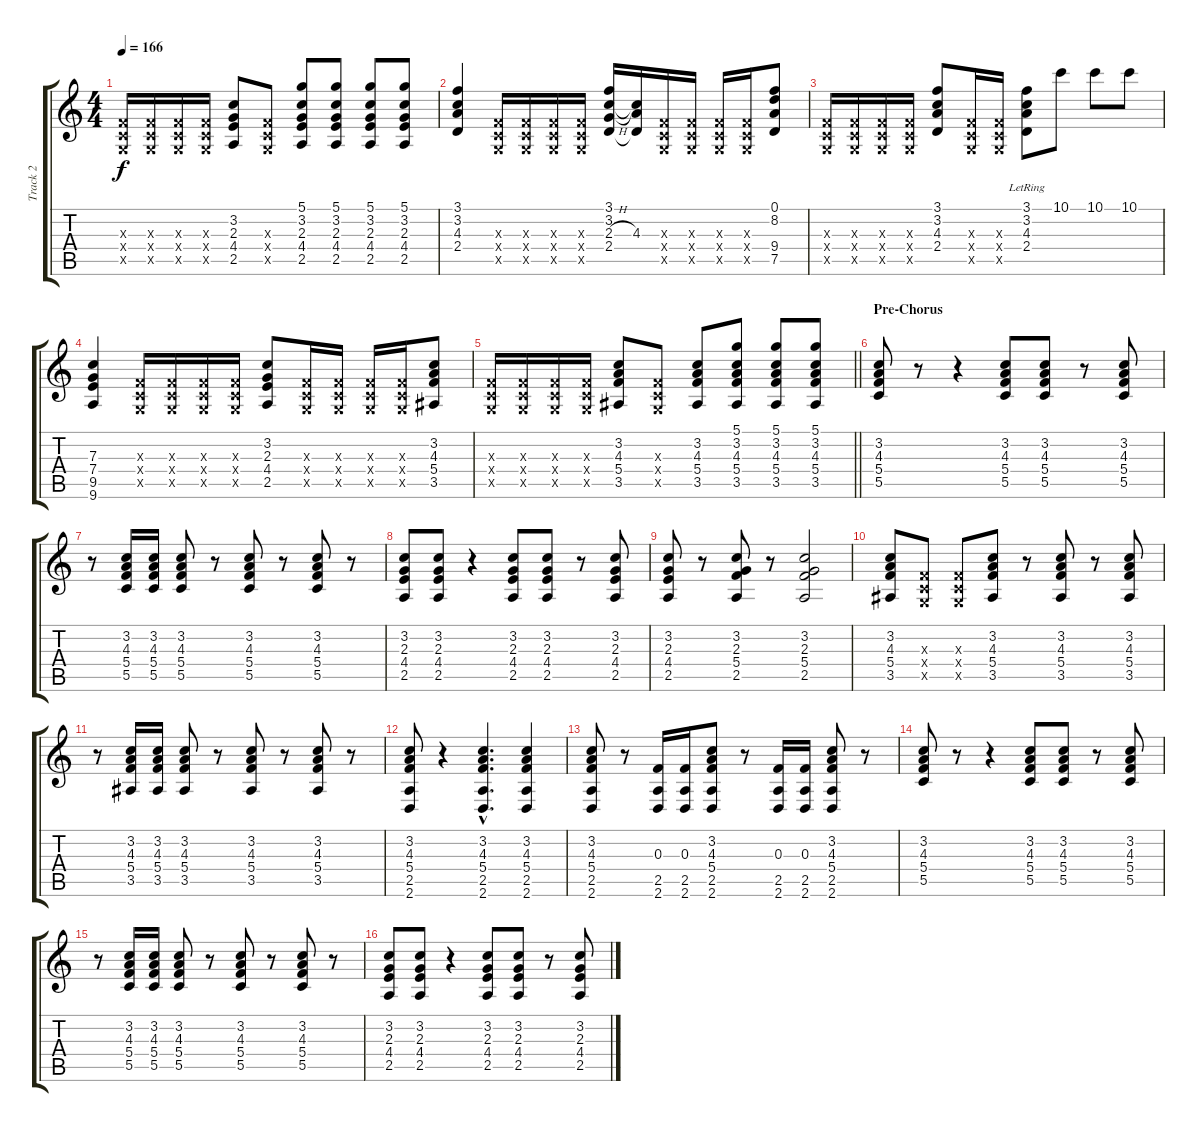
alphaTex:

\track ("Track 2" "Track 2") {instrument electricguitarjazz}
\staff {score tabs}
\tuning (D4 A3 F3 C3 G2 C2) {hide}
\ts (4 4)
\tempo 166
\clef g2
\ks c
(0.3{x} 0.4{x} 0.5{x}).16{dy f} (0.3{x} 0.4{x} 0.5{x}).16 (0.3{x} 0.4{x} 0.5{x}).16 (0.3{x} 0.4{x} 0.5{x}).16 (3.2 2.3 4.4 2.5).8 (0.3{x} 0.4{x} 0.5{x}).8 (5.1 3.2 2.3 4.4 2.5).8 (5.1 3.2 2.3 4.4 2.5).8 (5.1 3.2 2.3 4.4 2.5).8 (5.1 3.2 2.3 4.4 2.5).8 |
(3.1 3.2 4.3 2.4).4 (0.3{x} 0.4{x} 0.5{x}).16 (0.3{x} 0.4{x} 0.5{x}).16 (0.3{x} 0.4{x} 0.5{x}).16 (0.3{x} 0.4{x} 0.5{x}).16 (3.1 3.2 2.3{h} 2.4).16 (3.2{t} 4.3 2.4{t}).16 (0.3{x} 0.4{x} 0.5{x}).16 (0.3{x} 0.4{x} 0.5{x}).16 (0.3{x} 0.4{x} 0.5{x}).16 (0.3{x} 0.4{x} 0.5{x}).16 (0.1 8.2 9.4 7.5).8 |
(0.3{x} 0.4{x} 0.5{x}).16 (0.3{x} 0.4{x} 0.5{x}).16 (0.3{x} 0.4{x} 0.5{x}).16 (0.3{x} 0.4{x} 0.5{x}).16 (3.1 3.2 4.3 2.4).8 (0.3{x} 0.4{x} 0.5{x}).16 (0.3{x} 0.4{x} 0.5{x}).16 (3.1{lr} 3.2{lr} 4.3{lr} 2.4{lr}).8 10.1.8 10.1.8 10.1.8 |
(7.3 7.4 9.5 9.6).4 (0.3{x} 0.4{x} 0.5{x}).16 (0.3{x} 0.4{x} 0.5{x}).16 (0.3{x} 0.4{x} 0.5{x}).16 (0.3{x} 0.4{x} 0.5{x}).16 (3.2 2.3 4.4 2.5).8 (0.3{x} 0.4{x} 0.5{x}).16 (0.3{x} 0.4{x} 0.5{x}).16 (0.3{x} 0.4{x} 0.5{x}).16 (0.3{x} 0.4{x} 0.5{x}).16 (3.2 4.3 5.4 3.5).8 |
\barLineRight lightlight
(0.3{x} 0.4{x} 0.5{x}).16 (0.3{x} 0.4{x} 0.5{x}).16 (0.3{x} 0.4{x} 0.5{x}).16 (0.3{x} 0.4{x} 0.5{x}).16 (3.2 4.3 5.4 3.5).8 (0.3{x} 0.4{x} 0.5{x}).8 (3.2 4.3 5.4 3.5).8 (5.1 3.2 4.3 5.4 3.5).8 (5.1 3.2 4.3 5.4 3.5).8 (5.1 3.2 4.3 5.4 3.5).8 |
\section ("" "Pre-Chorus")
(3.2 4.3 5.4 5.5).8 r.8 r.4 (3.2 4.3 5.4 5.5).8 (3.2 4.3 5.4 5.5).8 r.8 (3.2 4.3 5.4 5.5).8 |
r.8 (3.2 4.3 5.4 5.5).16 (3.2 4.3 5.4 5.5).16 (3.2 4.3 5.4 5.5).8 r.8 (3.2 4.3 5.4 5.5).8 r.8 (3.2 4.3 5.4 5.5).8 r.8 |
(3.2 2.3 4.4 2.5).8 (3.2 2.3 4.4 2.5).8 r.4 (3.2 2.3 4.4 2.5).8 (3.2 2.3 4.4 2.5).8 r.8 (3.2 2.3 4.4 2.5).8 |
(3.2 2.3 4.4 2.5).8 r.8 (3.2 2.3 5.4 2.5).8 r.8 (3.2 2.3 5.4 2.5).2 |
(3.2 4.3 5.4 3.5).8 (0.3{x} 0.4{x} 0.5{x}).8 (0.3{x} 0.4{x} 0.5{x}).8 (3.2 4.3 5.4 3.5).8 r.8 (3.2 4.3 5.4 3.5).8 r.8 (3.2 4.3 5.4 3.5).8 |
r.8 (3.2 4.3 5.4 3.5).16 (3.2 4.3 5.4 3.5).16 (3.2 4.3 5.4 3.5).8 r.8 (3.2 4.3 5.4 3.5).8 r.8 (3.2 4.3 5.4 3.5).8 r.8 |
(3.2 4.3 5.4 2.5 2.6).8 r.4 (3.2{hac} 4.3{hac} 5.4{hac} 2.5{hac} 2.6{hac}).4{d} (3.2 4.3 5.4 2.5 2.6).4 |
(3.2 4.3 5.4 2.5 2.6).8 r.8 (0.3 2.5 2.6).16 (0.3 2.5 2.6).16 (3.2 4.3 5.4 2.5 2.6).8 r.8 (0.3 2.5 2.6).16 (0.3 2.5 2.6).16 (3.2 4.3 5.4 2.5 2.6).8 r.8 |
(3.2 4.3 5.4 5.5).8 r.8 r.4 (3.2 4.3 5.4 5.5).8 (3.2 4.3 5.4 5.5).8 r.8 (3.2 4.3 5.4 5.5).8 |
r.8 (3.2 4.3 5.4 5.5).16 (3.2 4.3 5.4 5.5).16 (3.2 4.3 5.4 5.5).8 r.8 (3.2 4.3 5.4 5.5).8 r.8 (3.2 4.3 5.4 5.5).8 r.8 |
(3.2 2.3 4.4 2.5).8 (3.2 2.3 4.4 2.5).8 r.4 (3.2 2.3 4.4 2.5).8 (3.2 2.3 4.4 2.5).8 r.8 (3.2 2.3 4.4 2.5).8
